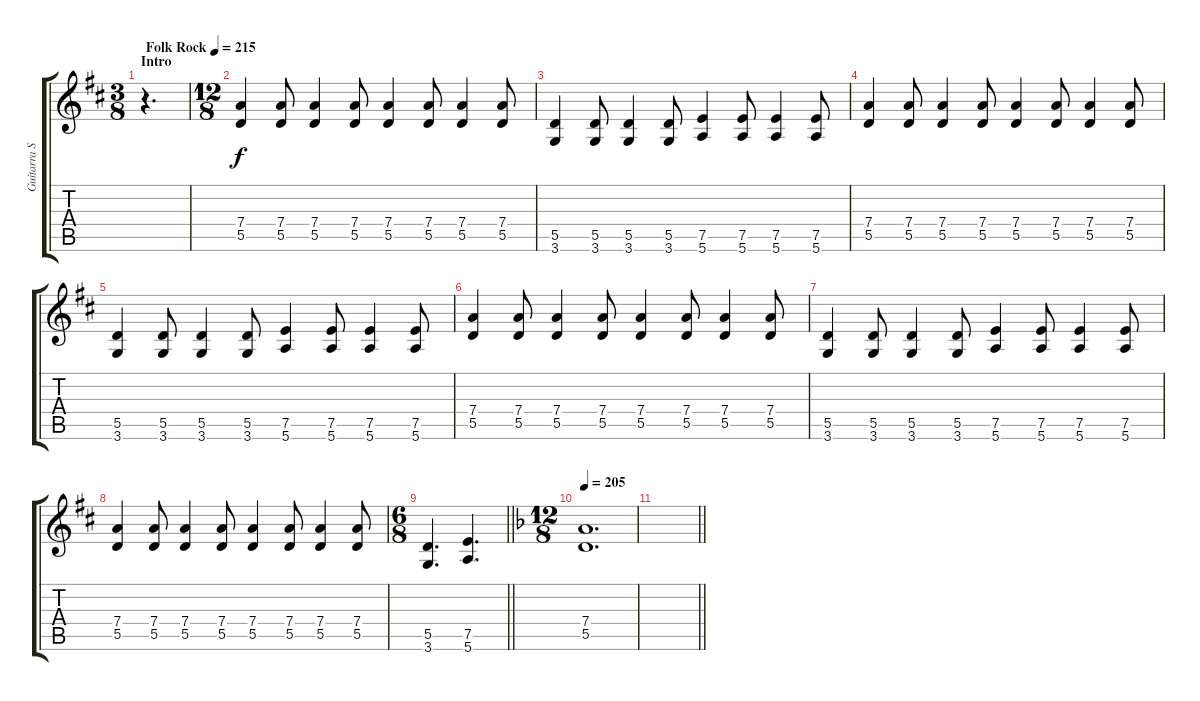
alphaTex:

\track ("Guitarra Solista" "Guitarra S") {instrument overdrivenguitar}
\staff {score tabs}
\tuning (E4 B3 G3 D3 A2 E2) {hide}
\ts (3 8)
\section ("" "Intro")
\tempo (215 "Folk Rock")
\clef g2
\ks d
r.4{d dy f instrument overdrivenguitar} |
\ts (12 8)
(7.4 5.5).4 (7.4 5.5).8 (7.4 5.5).4 (7.4 5.5).8 (7.4 5.5).4 (7.4 5.5).8 (7.4 5.5).4 (7.4 5.5).8 |
(5.5 3.6).4 (5.5 3.6).8 (5.5 3.6).4 (5.5 3.6).8 (7.5 5.6).4 (7.5 5.6).8 (7.5 5.6).4 (7.5 5.6).8 |
(7.4 5.5).4 (7.4 5.5).8 (7.4 5.5).4 (7.4 5.5).8 (7.4 5.5).4 (7.4 5.5).8 (7.4 5.5).4 (7.4 5.5).8 |
(5.5 3.6).4 (5.5 3.6).8 (5.5 3.6).4 (5.5 3.6).8 (7.5 5.6).4 (7.5 5.6).8 (7.5 5.6).4 (7.5 5.6).8 |
(7.4 5.5).4 (7.4 5.5).8 (7.4 5.5).4 (7.4 5.5).8 (7.4 5.5).4 (7.4 5.5).8 (7.4 5.5).4 (7.4 5.5).8 |
(5.5 3.6).4 (5.5 3.6).8 (5.5 3.6).4 (5.5 3.6).8 (7.5 5.6).4 (7.5 5.6).8 (7.5 5.6).4 (7.5 5.6).8 |
(7.4 5.5).4 (7.4 5.5).8 (7.4 5.5).4 (7.4 5.5).8 (7.4 5.5).4 (7.4 5.5).8 (7.4 5.5).4 (7.4 5.5).8 |
\ts (6 8)
\barLineRight lightlight
(5.5 3.6).4{d} (7.5 5.6).4{d} |
\ts (12 8)
\tempo 205
\ks dminor
(7.4 5.5).1{d} |
\barLineRight lightlight
